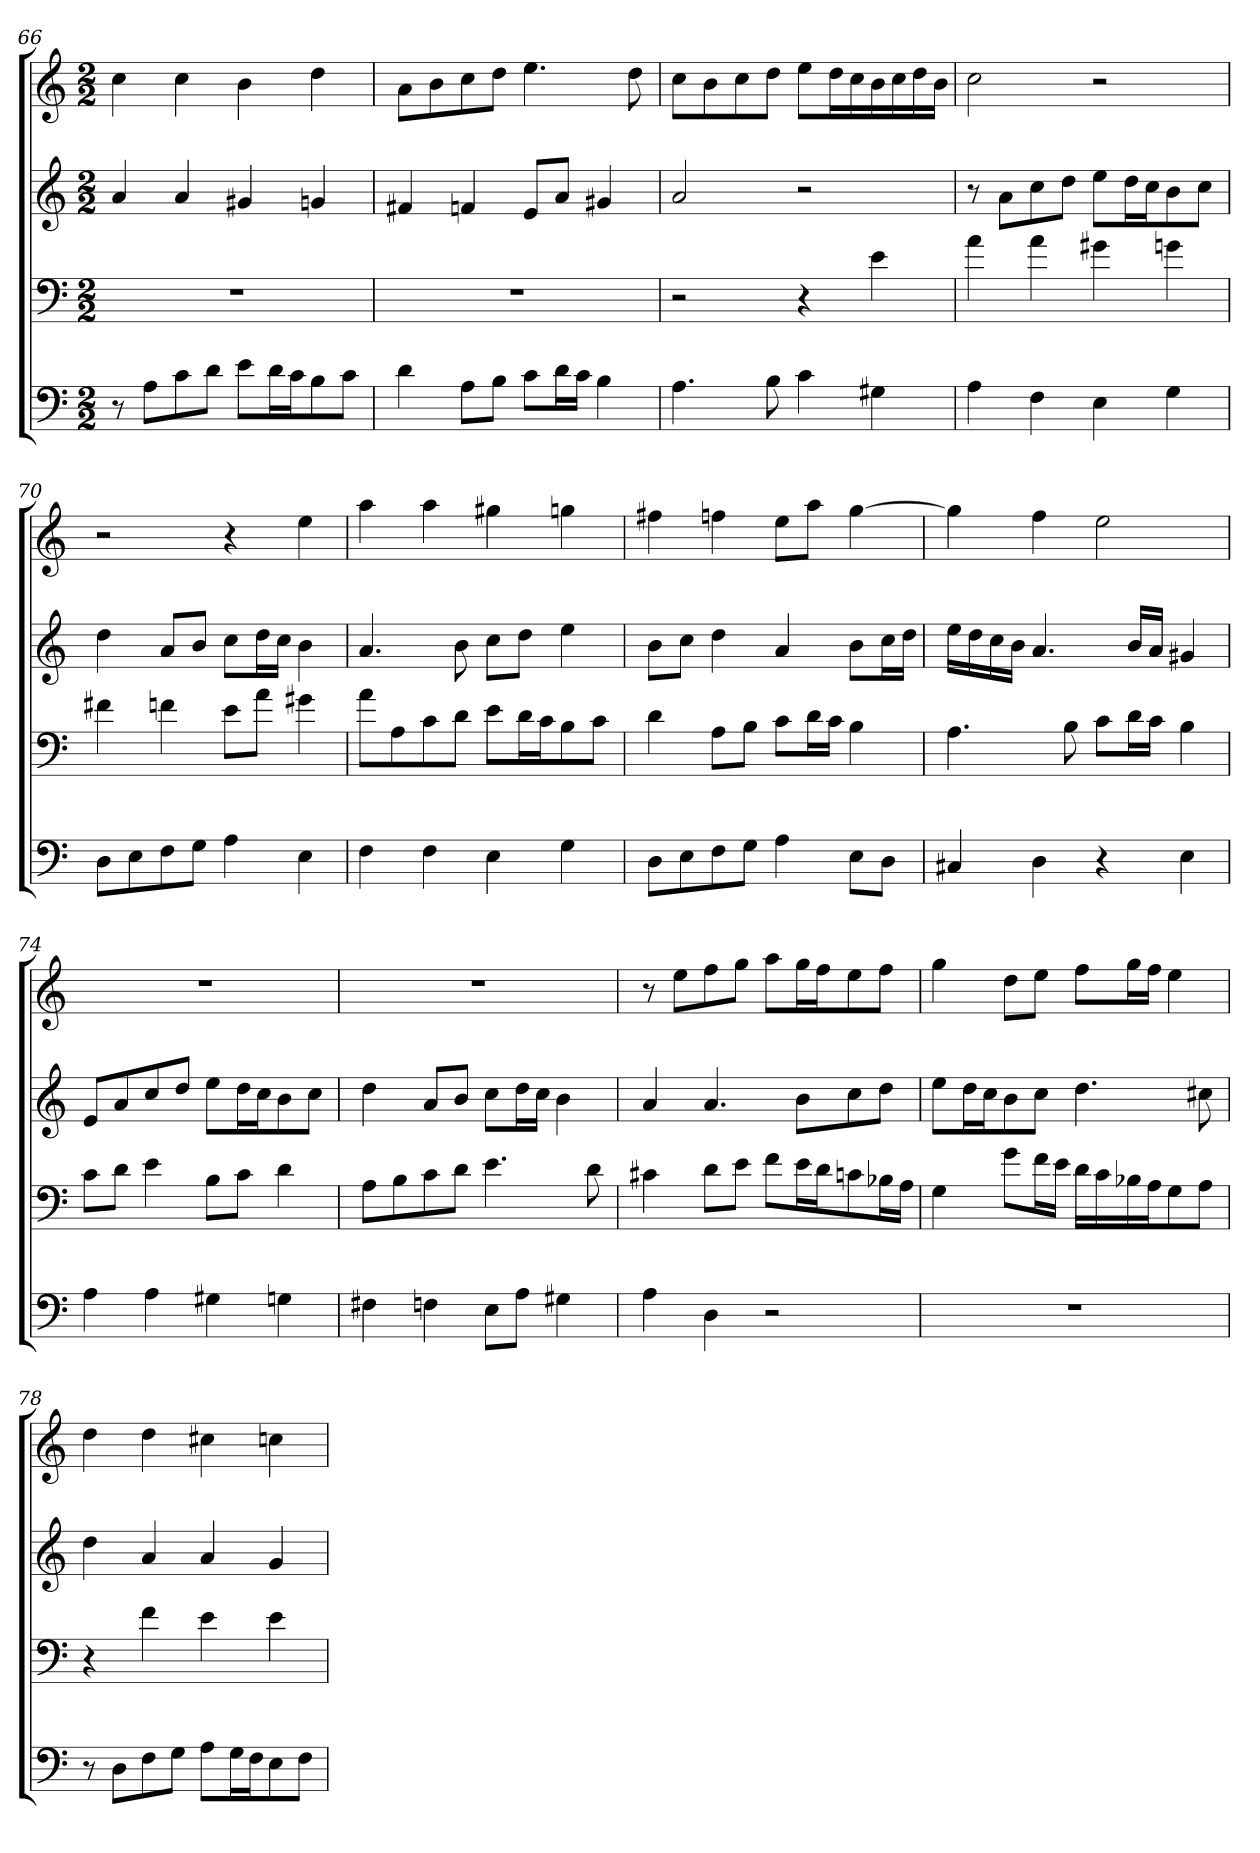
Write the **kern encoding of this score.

**kern	**kern	**kern	**kern
*part4	*part3	*part2	*part1
*staff4	*staff3	*staff2	*staff1
*clefF4	*clefF4	*clefG2	*clefG2
*k[]	*k[]	*k[]	*k[]
*D:dor	*D:dor	*D:dor	*D:dor
*M2/2	*M2/2	*M2/2	*M2/2
=66	=66	=66	=66
8r	1r	4a	4cc
8A\L	.	.	.
8c\	.	4a	4cc
8d\J	.	.	.
8e\L	.	4g#X	4b
16d\L	.	.	.
16c\J	.	.	.
8B\	.	4gn	4dd
8c\J	.	.	.
=67	=67	=67	=67
4d	1r	4f#X	8a\L
.	.	.	8b\
8A\L	.	4fn	8cc\
8B\J	.	.	8dd\J
8c\L	.	8e/L	4.ee
16d\L	.	8a/J	.
16c\JJ	.	.	.
4B	.	4g#X	.
.	.	.	8dd
=68	=68	=68	=68
4.A	2r	2a	8cc\L
.	.	.	8b\
.	.	.	8cc\
8B	.	.	8dd\J
4c	4r	2r	8ee\L
.	.	.	16dd\L
.	.	.	16cc\
4G#X	4e	.	16b\
.	.	.	16cc\
.	.	.	16dd\
.	.	.	16b\JJ
=69	=69	=69	=69
4A	4a	8r	2cc
.	.	8a\L	.
4F	4a	8cc\	.
.	.	8dd\J	.
4E	4g#X	8ee\L	2r
.	.	16dd\L	.
.	.	16cc\J	.
4G	4gn	8b\	.
.	.	8cc\J	.
=70	=70	=70	=70
8D\L	4f#X	4dd	2r
8E\	.	.	.
8F\	4fn	8a/L	.
8G\J	.	8b/J	.
4A	8e\L	8cc\L	4r
.	8a\J	16dd\L	.
.	.	16cc\JJ	.
4E	4g#X	4b	4ee
=71	=71	=71	=71
4F	8a\L	4.a	4aa
.	8A\	.	.
4F	8c\	.	4aa
.	8d\J	8b	.
4E	8e\L	8cc\L	4gg#X
.	16d\L	8dd\J	.
.	16c\J	.	.
4G	8B\	4ee	4ggn
.	8c\J	.	.
=72	=72	=72	=72
8D\L	4d	8b\L	4ff#X
8E\	.	8cc\J	.
8F\	8A\L	4dd	4ffn
8G\J	8B\J	.	.
4A	8c\L	4a	8ee\L
.	16d\L	.	8aa\J
.	16c\JJ	.	.
8E\L	4B	8b\L	[4gg
8D\J	.	16cc\L	.
.	.	16dd\JJ	.
=73	=73	=73	=73
4C#X	4.A	16ee\LL	4gg]
.	.	16dd\	.
.	.	16cc\	.
.	.	16b\JJ	.
4D	.	4.a	4ff
.	8B	.	.
4r	8c\L	.	2ee
.	16d\L	16b/LL	.
.	16c\JJ	16a/JJ	.
4E	4B	4g#X	.
=74	=74	=74	=74
4A	8c\L	8e/L	1r
.	8d\J	8a/	.
4A	4e	8cc/	.
.	.	8dd/J	.
4G#X	8B\L	8ee\L	.
.	8c\J	16dd\L	.
.	.	16cc\J	.
4Gn	4d	8b\	.
.	.	8cc\J	.
=75	=75	=75	=75
4F#X	8A\L	4dd	1r
.	8B\	.	.
4Fn	8c\	8a/L	.
.	8d\J	8b/J	.
8E\L	4.e	8cc\L	.
8A\J	.	16dd\L	.
.	.	16cc\JJ	.
4G#X	.	4b	.
.	8d	.	.
=76	=76	=76	=76
4A	4c#X	4a	8r
.	.	.	8ee\L
4D	8d\L	4.a	8ff\
.	8e\J	.	8gg\J
2r	8f\L	.	8aa\L
.	16e\L	8b\L	16gg\L
.	16d\J	.	16ff\J
.	8cn\	8cc\	8ee\
.	16B-X\L	8dd\J	8ff\J
.	16A\JJ	.	.
=77	=77	=77	=77
1r	4G	8ee\L	4gg
.	.	16dd\L	.
.	.	16cc\J	.
.	8g\L	8b\	8dd\L
.	16f\L	8cc\J	8ee\J
.	16e\JJ	.	.
.	16d\LL	4.dd	8ff\L
.	16c\	.	.
.	16B-X\	.	16gg\L
.	16A\J	.	16ff\JJ
.	8G\	.	4ee
.	8A\J	8cc#X	.
=78	=78	=78	=78
8r	4r	4dd	4dd
8D\L	.	.	.
8F\	4f	4a	4dd
8G\J	.	.	.
8A\L	4e	4a	4cc#X
16G\L	.	.	.
16F\J	.	.	.
8E\	4e	4g	4ccn
8F\J	.	.	.
=	=	=	=
*-	*-	*-	*-
